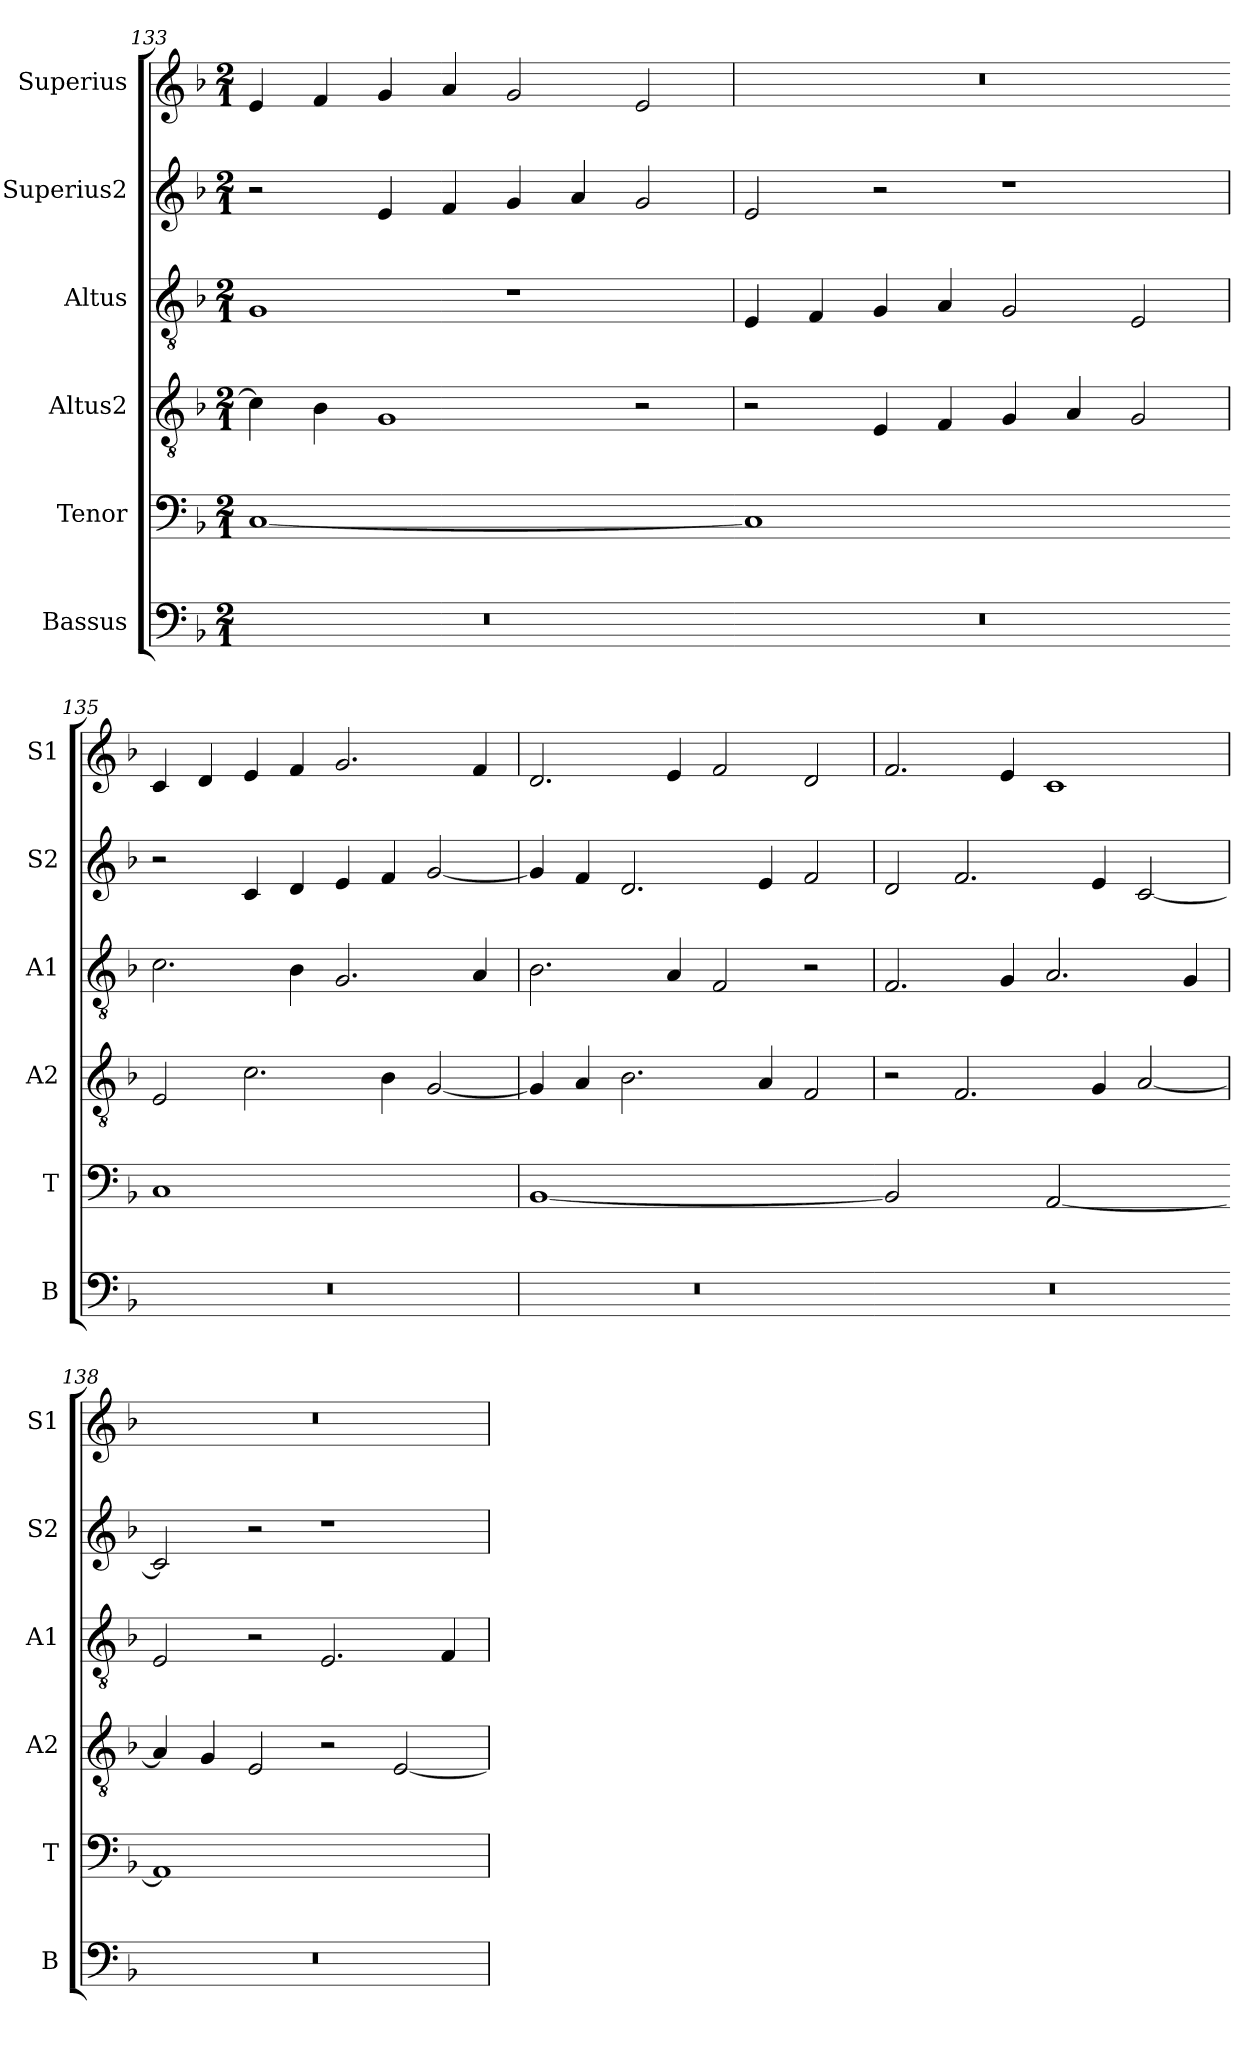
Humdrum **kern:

**kern	**kern	**kern	**kern	**kern	**kern
*part6	*part5	*part4	*part3	*part2	*part1
*staff6	*staff5	*staff4	*staff3	*staff2	*staff1
*I"Bassus	*I"Tenor	*I"Altus2	*I"Altus	*I"Superius2	*I"Superius
*I'B	*I'T	*I'A2	*I'A1	*I'S2	*I'S1
*clefF4	*clefF4	*clefGv2	*clefGv2	*clefG2	*clefG2
*k[b-]	*k[b-]	*k[b-]	*k[b-]	*k[b-]	*k[b-]
*M2/1	*M2/1	*M2/1	*M2/1	*M2/1	*M2/1
=133	=133	=133	=133	=133	=133
!LO:N:vis=1	!LO:N:vis=1	!	!	!	!
0r	[0C	4c\]	1G	2r	4e/
.	.	4B-\	.	.	4f/
.	.	1G	.	4e/	4g/
.	.	.	.	4f/	4a/
.	.	.	1r	4g/	2g/
.	.	.	.	4a/	.
.	.	2r	.	2g/	2e/
=134-	=134-	=134	=134	=134	=134
!LO:N:vis=1	!LO:N:vis=1	!	!	!	!
0r	0C]	2r	4E/	2e/	0r
.	.	.	4F/	.	.
.	.	4E/	4G/	2r	.
.	.	4F/	4A/	.	.
.	.	4G/	2G/	1r	.
.	.	4A/	.	.	.
.	.	2G/	2E/	.	.
=135-	=135-	=135	=135	=135	=135
!LO:N:vis=1	!LO:N:vis=1	!	!	!	!
0r	0C	2E/	2.c\	2r	4c/
.	.	.	.	.	4d/
.	.	2.c\	.	4c/	4e/
.	.	.	4B-\	4d/	4f/
.	.	.	2.G/	4e/	2.g/
.	.	4B-\	.	4f/	.
.	.	[2G/	.	[2g/	.
.	.	.	4A/	.	4f/
=136	=136	=136	=136	=136	=136
!LO:N:vis=1	!LO:N:vis=1	!	!	!	!
0r	[0BB-	4G/]	2.B-\	4g/]	2.d/
.	.	4A/	.	4f/	.
.	.	2.B-\	.	2.d/	.
.	.	.	4A/	.	4e/
.	.	.	2F/	.	2f/
.	.	4A/	.	4e/	.
.	.	2F/	2r	2f/	2d/
=137-	=137-	=137	=137	=137	=137
!LO:N:vis=1	!LO:N:vis=2	!	!	!	!
0r	1BB-]	2r	2.F/	2d/	2.f/
.	.	2.F/	.	2.f/	.
.	.	.	4G/	.	4e/
!	!LO:N:vis=2	!	!	!	!
.	[1AA	.	2.A/	.	1c
.	.	4G/	.	4e/	.
.	.	[2A/	.	[2c/	.
.	.	.	4G/	.	.
=138-	=138-	=138	=138	=138	=138
!LO:N:vis=1	!LO:N:vis=1	!	!	!	!
0r	0AA]	4A/]	2E/	2c/]	0r
.	.	4G/	.	.	.
.	.	2E/	2r	2r	.
.	.	2r	2.E/	1r	.
.	.	[2E/	.	.	.
.	.	.	4F/	.	.
=	=	=	=	=	=
*-	*-	*-	*-	*-	*-
